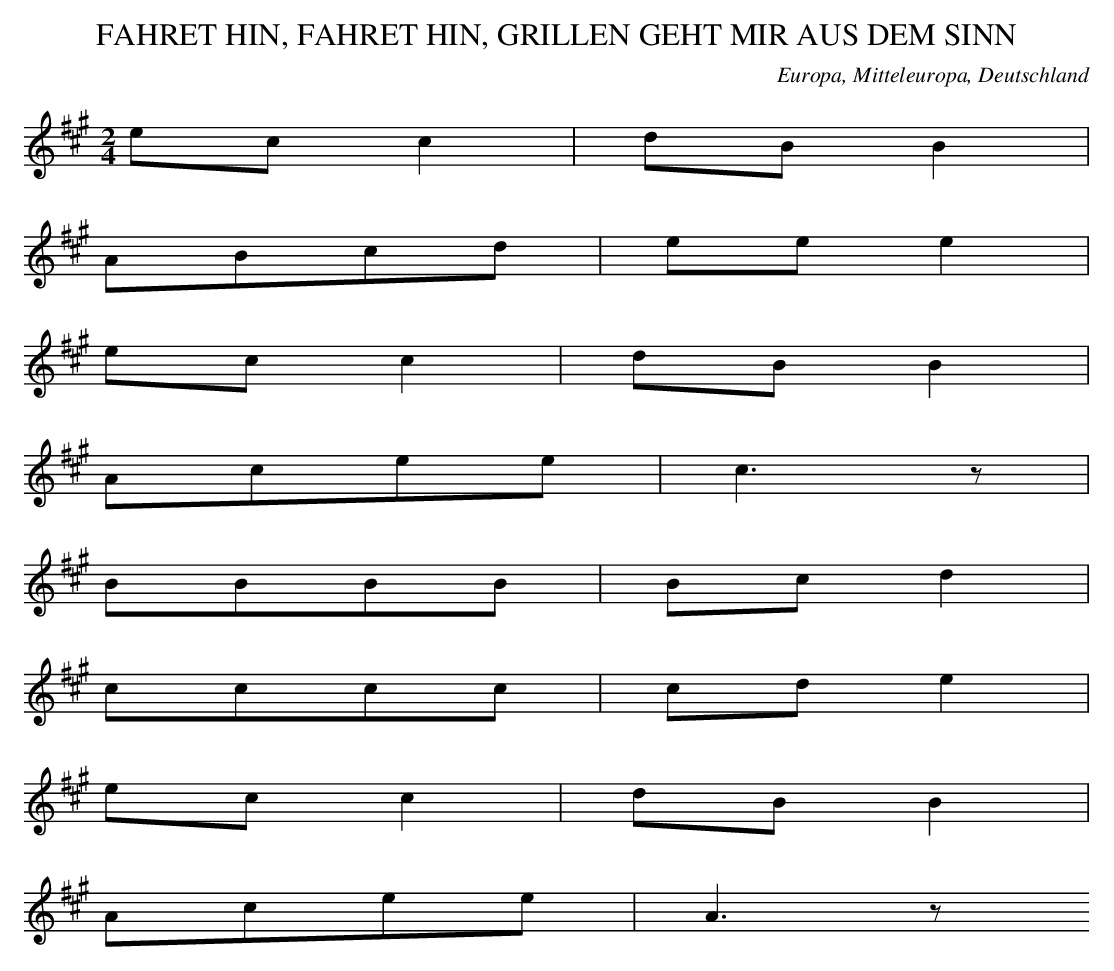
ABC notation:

X:1
T: FAHRET HIN, FAHRET HIN, GRILLEN GEHT MIR AUS DEM SINN
O: Europa, Mitteleuropa, Deutschland
M: 2/4
L: 1/8
K: A
ecc2 | dBB2 |
ABcd | eee2 |
ecc2 | dBB2 |
Acee | c3z |
BBBB | Bcd2 |
cccc | cde2 |
ecc2 | dBB2 |
Acee | A3z
